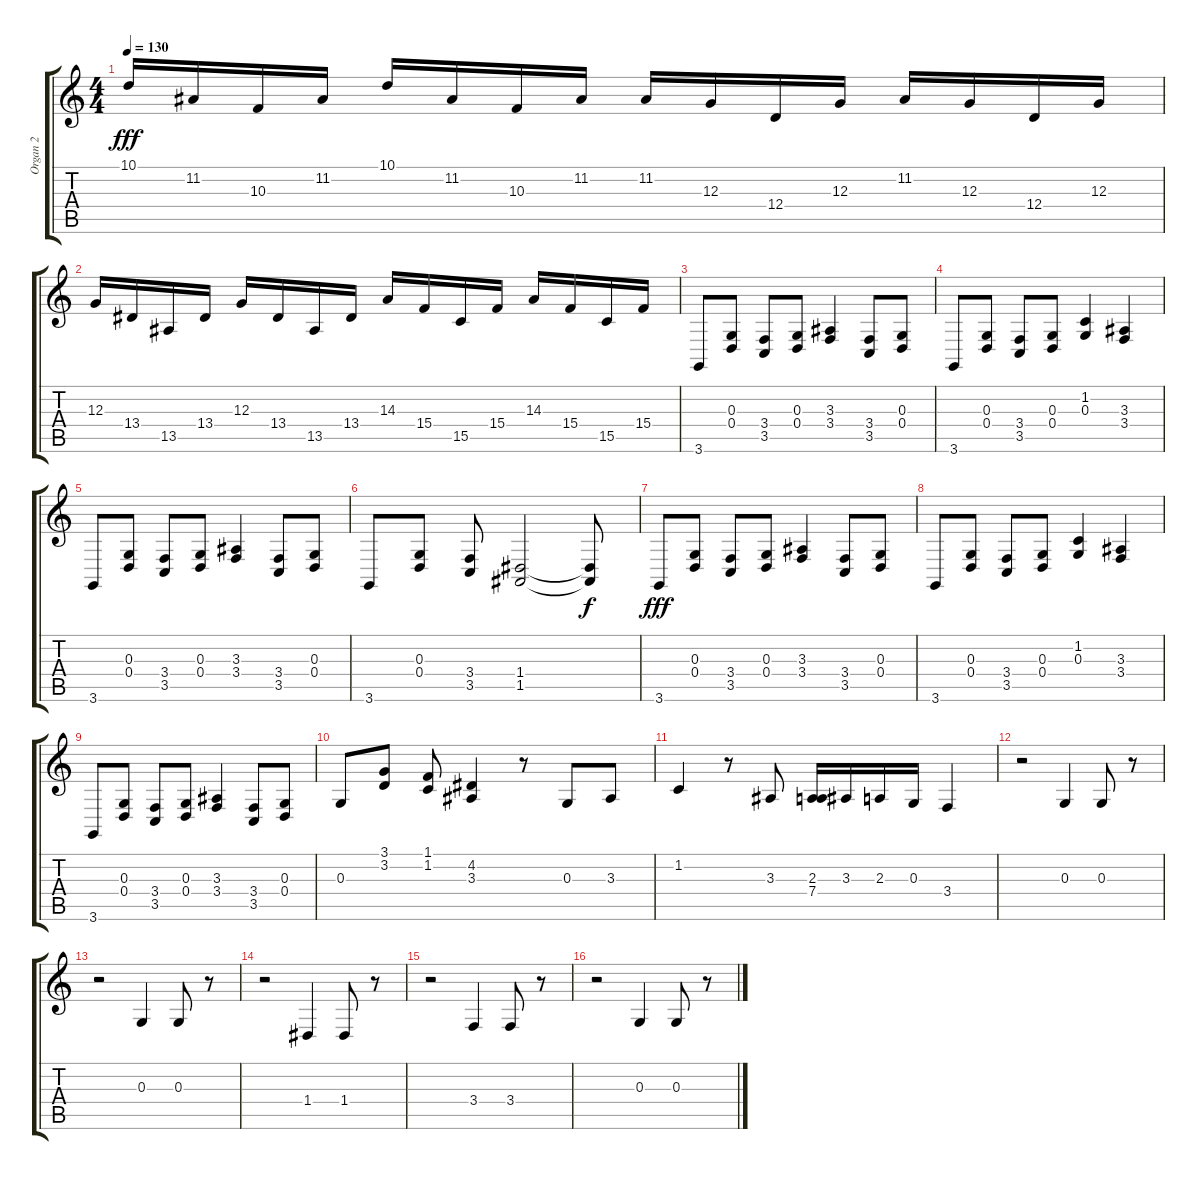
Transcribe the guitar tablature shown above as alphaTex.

\track ("Organ 2" "Organ 2") {instrument churchorgan}
\staff {score tabs}
\tuning (E4 B3 G3 D3 A2 E2) {hide}
\ts (4 4)
\tempo 130
\clef g2
\ks c
10.1.16{dy fff} 11.2.16 10.3.16 11.2.16 10.1.16 11.2.16 10.3.16 11.2.16 11.2.16 12.3.16 12.4.16 12.3.16 11.2.16 12.3.16 12.4.16 12.3.16 |
12.3.16 13.4.16 13.5.16 13.4.16 12.3.16 13.4.16 13.5.16 13.4.16 14.3.16 15.4.16 15.5.16 15.4.16 14.3.16 15.4.16 15.5.16 15.4.16 |
3.6.8 (0.3 0.4).8 (3.4 3.5).8 (0.3 0.4).8 (3.3 3.4).4 (3.4 3.5).8 (0.3 0.4).8 |
3.6.8 (0.3 0.4).8 (3.4 3.5).8 (0.3 0.4).8 (1.2 0.3).4 (3.3 3.4).4 |
3.6.8 (0.3 0.4).8 (3.4 3.5).8 (0.3 0.4).8 (3.3 3.4).4 (3.4 3.5).8 (0.3 0.4).8 |
3.6.8 (0.3 0.4).8 (3.4 3.5).8 (1.4 1.5).2 (1.4{t} 1.5{t}).8{dy f} |
3.6.8{dy fff} (0.3 0.4).8 (3.4 3.5).8 (0.3 0.4).8 (3.3 3.4).4 (3.4 3.5).8 (0.3 0.4).8 |
3.6.8 (0.3 0.4).8 (3.4 3.5).8 (0.3 0.4).8 (1.2 0.3).4 (3.3 3.4).4 |
3.6.8 (0.3 0.4).8 (3.4 3.5).8 (0.3 0.4).8 (3.3 3.4).4 (3.4 3.5).8 (0.3 0.4).8 |
0.3.8 (3.1 3.2).8 (1.1 1.2).8 (4.2 3.3).4 r.8 0.3.8 3.3.8 |
1.2.4 r.8 3.3.8 (2.3 7.4).16 3.3.16 2.3.16 0.3.16 3.4.4 |
r.2 0.3.4 0.3.8 r.8 |
r.2 0.3.4 0.3.8 r.8 |
r.2 1.4.4 1.4.8 r.8 |
r.2 3.4.4 3.4.8 r.8 |
r.2 0.3.4 0.3.8 r.8
